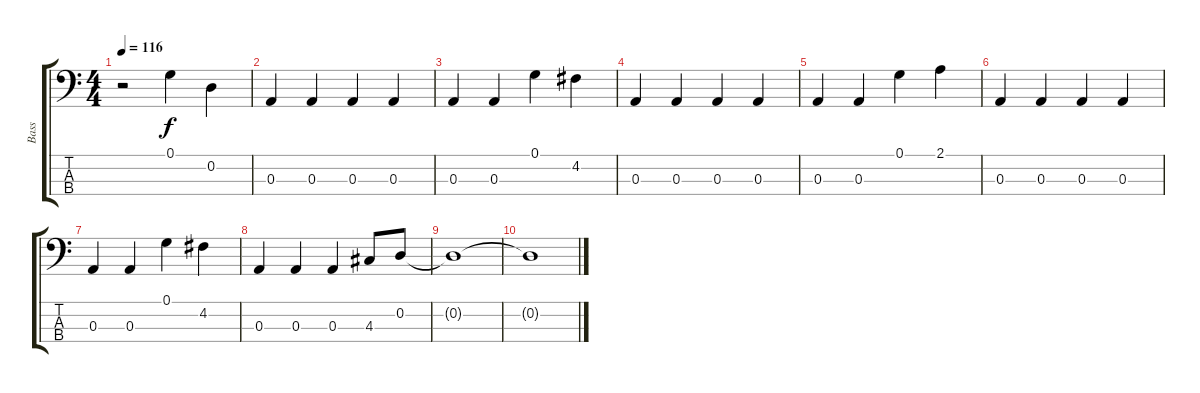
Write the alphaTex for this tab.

\track ("Bass" "Bass") {instrument electricbasspick}
\staff {score tabs}
\tuning (G2 D2 A1 E1) {hide}
\ts (4 4)
\tempo 116
\clef f4
\ks c
r.2{dy f} 0.1.4 0.2.4 |
0.3.4 0.3.4 0.3.4 0.3.4 |
0.3.4 0.3.4 0.1.4 4.2.4 |
0.3.4 0.3.4 0.3.4 0.3.4 |
0.3.4 0.3.4 0.1.4 2.1.4 |
0.3.4 0.3.4 0.3.4 0.3.4 |
0.3.4 0.3.4 0.1.4 4.2.4 |
0.3.4 0.3.4 0.3.4 4.3.8 0.2.8 |
0.2{t}.1 |
0.2{t}.1
